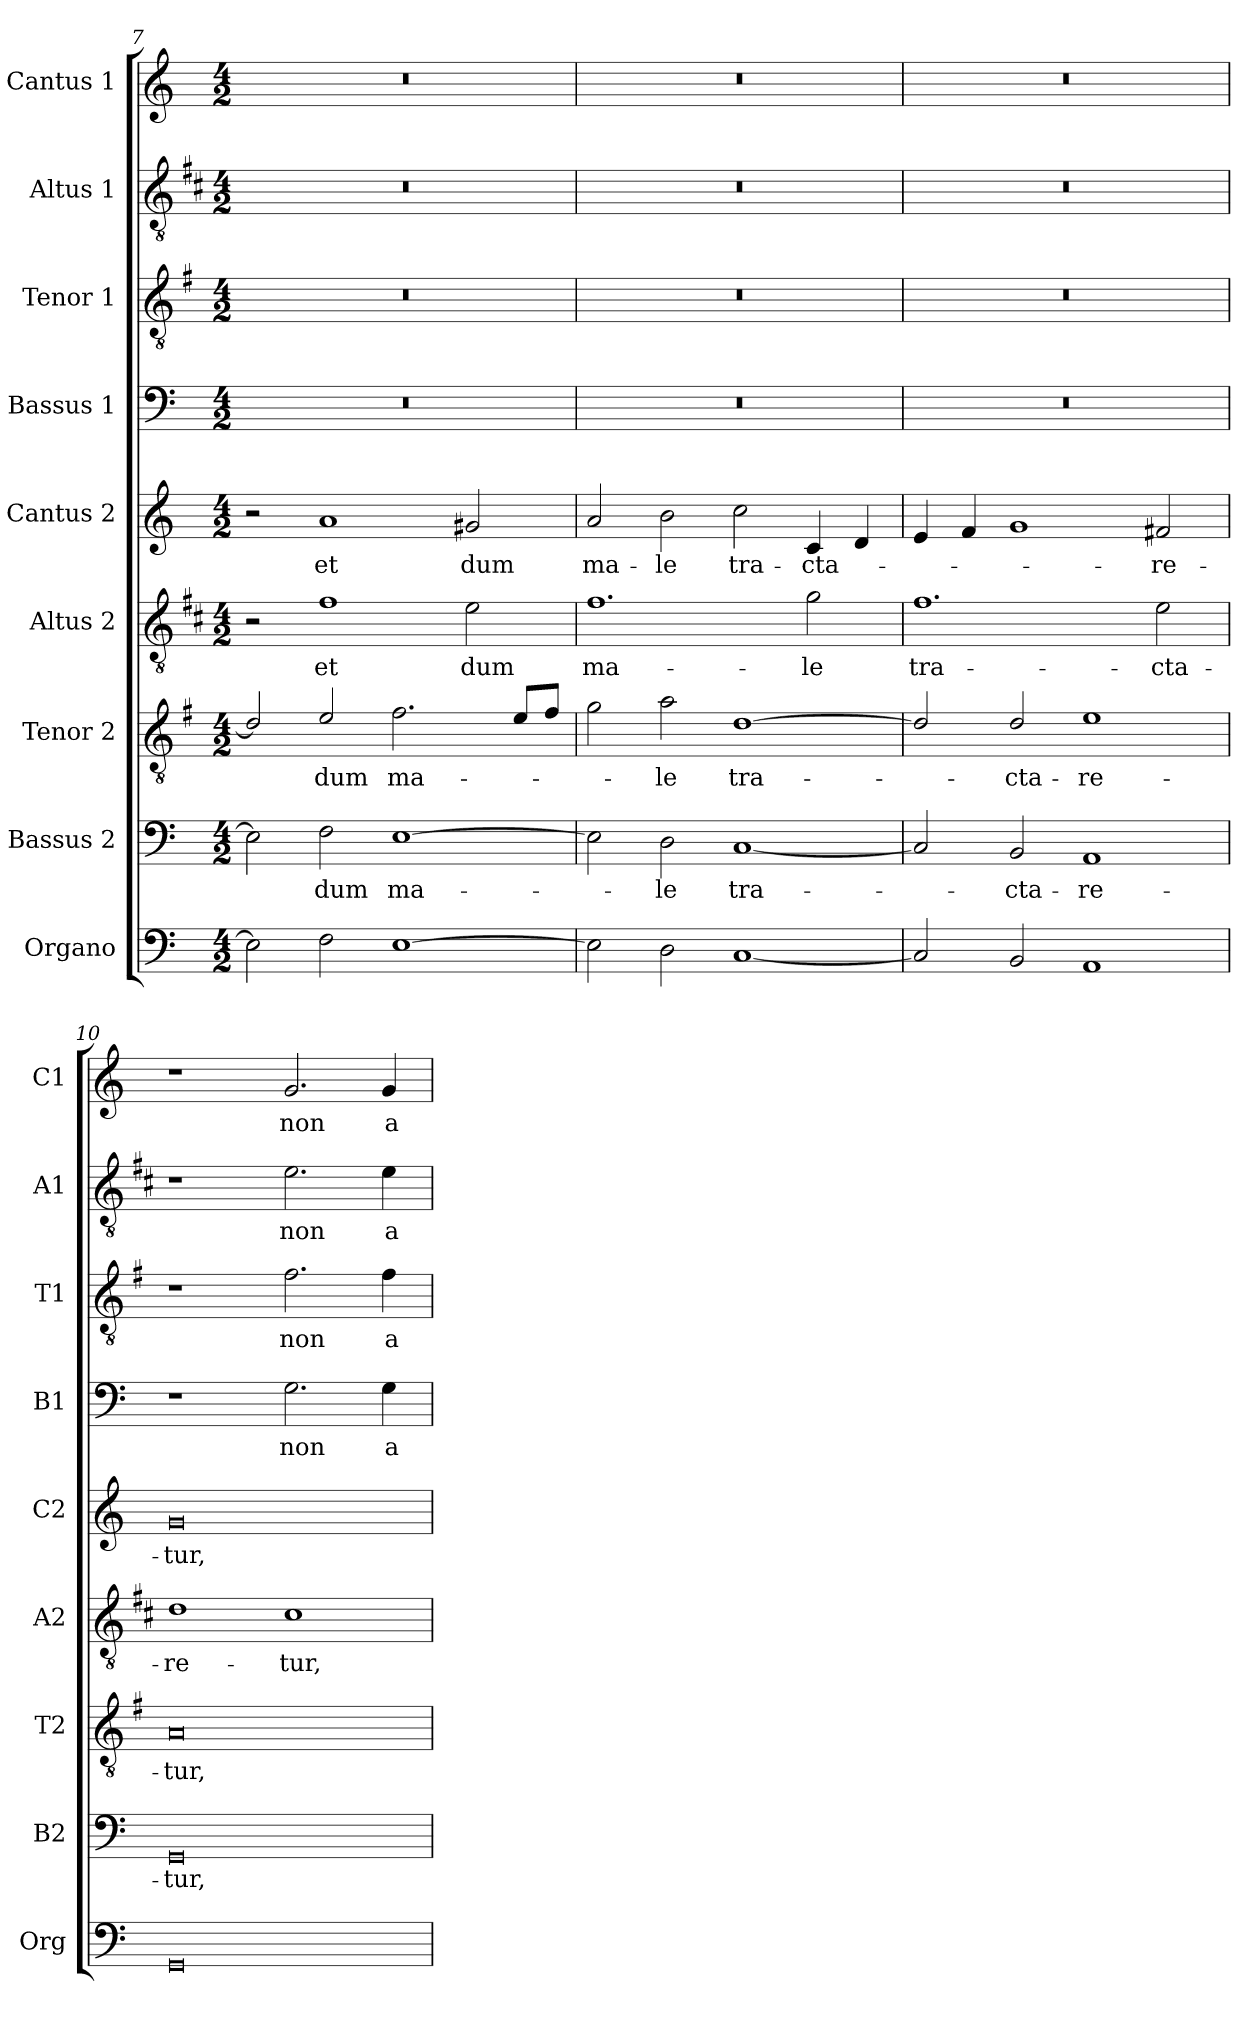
**kern	**kern	**text	**kern	**text	**kern	**text	**kern	**text	**kern	**text	**kern	**text	**kern	**text	**kern	**text
*part9	*part8	*part8	*part7	*part7	*part6	*part6	*part5	*part5	*part4	*part4	*part3	*part3	*part2	*part2	*part1	*part1
*staff9	*staff8	*staff8	*staff7	*staff7	*staff6	*staff6	*staff5	*staff5	*staff4	*staff4	*staff3	*staff3	*staff2	*staff2	*staff1	*staff1
*I"Organo	*I"Bassus 2	*	*I"Tenor 2	*	*I"Altus 2	*	*I"Cantus 2	*	*I"Bassus 1	*	*I"Tenor 1	*	*I"Altus 1	*	*I"Cantus 1	*
*I'Org	*I'B2	*	*I'T2	*	*I'A2	*	*I'C2	*	*I'B1	*	*I'T1	*	*I'A1	*	*I'C1	*
*clefF4	*clefF4	*	*clefGv2	*	*clefGv2	*	*clefG2	*	*clefF4	*	*clefGv2	*	*clefGv2	*	*clefG2	*
*	*	*	*ITrd4c7	*	*ITrd1c2	*	*	*	*	*	*ITrd4c7	*	*ITrd1c2	*	*	*
*k[]	*k[]	*	*k[]	*	*k[]	*	*k[]	*	*k[]	*	*k[]	*	*k[]	*	*k[]	*
*C:	*C:	*	*C:	*	*C:	*	*C:	*	*C:	*	*C:	*	*C:	*	*C:	*
*M4/2	*M4/2	*	*M4/2	*	*M4/2	*	*M4/2	*	*M4/2	*	*M4/2	*	*M4/2	*	*M4/2	*
=7	=7	=7	=7	=7	=7	=7	=7	=7	=7	=7	=7	=7	=7	=7	=7	=7
2E\]	2E\]	.	2G#/]	.	2r	.	2r	.	0r	.	0r	.	0r	.	0r	.
!	!	!LO:LY:b	!	!LO:LY:b	!	!LO:LY:b	!	!LO:LY:b	!	!	!	!	!	!	!	!
2F\	2F\	dum	2A/	dum	1e	et	1a	et	.	.	.	.	.	.	.	.
!	!	!LO:LY:b	!	!LO:LY:b	!	!	!	!	!	!	!	!	!	!	!	!
[1E	[1E	ma-	2.B\	ma-	.	.	.	.	.	.	.	.	.	.	.	.
!	!	!	!	!	!	!LO:LY:b	!	!LO:LY:b	!	!	!	!	!	!	!	!
.	.	.	.	.	2d\	dum	2g#X/	dum	.	.	.	.	.	.	.	.
.	.	.	8A/L	.	.	.	.	.	.	.	.	.	.	.	.	.
.	.	.	8B/J	.	.	.	.	.	.	.	.	.	.	.	.	.
=8	=8	=8	=8	=8	=8	=8	=8	=8	=8	=8	=8	=8	=8	=8	=8	=8
!	!	!	!	!	!	!LO:LY:b	!	!LO:LY:b	!	!	!	!	!	!	!	!
2E\]	2E\]	.	2c\	.	1.e	ma-	2a/	ma-	0r	.	0r	.	0r	.	0r	.
!	!	!LO:LY:b	!	!LO:LY:b	!	!	!	!LO:LY:b	!	!	!	!	!	!	!	!
2D\	2D\	-le	2d\	-le	.	.	2b\	-le	.	.	.	.	.	.	.	.
!	!	!LO:LY:b	!	!LO:LY:b	!	!	!	!LO:LY:b	!	!	!	!	!	!	!	!
[1C	[1C	tra-	[1G	tra-	.	.	2cc\	tra-	.	.	.	.	.	.	.	.
!	!	!	!	!	!	!LO:LY:b	!	!LO:LY:b	!	!	!	!	!	!	!	!
.	.	.	.	.	2f\	-le	4c/	-cta-	.	.	.	.	.	.	.	.
.	.	.	.	.	.	.	4d/	.	.	.	.	.	.	.	.	.
=9	=9	=9	=9	=9	=9	=9	=9	=9	=9	=9	=9	=9	=9	=9	=9	=9
!	!	!	!	!	!	!LO:LY:b	!	!	!	!	!	!	!	!	!	!
2C/]	2C/]	.	2G/]	.	1.e	tra-	4e/	.	0r	.	0r	.	0r	.	0r	.
.	.	.	.	.	.	.	4f/	.	.	.	.	.	.	.	.	.
!	!	!LO:LY:b	!	!LO:LY:b	!	!	!	!	!	!	!	!	!	!	!	!
2BB/	2BB/	-cta-	2G/	-cta-	.	.	1g	.	.	.	.	.	.	.	.	.
!	!	!LO:LY:b	!	!LO:LY:b	!	!	!	!	!	!	!	!	!	!	!	!
1AA	1AA	-re-	1A	-re-	.	.	.	.	.	.	.	.	.	.	.	.
!	!	!	!	!	!	!LO:LY:b	!	!LO:LY:b	!	!	!	!	!	!	!	!
.	.	.	.	.	2d\	-cta-	2f#X/	-re-	.	.	.	.	.	.	.	.
=10	=10	=10	=10	=10	=10	=10	=10	=10	=10	=10	=10	=10	=10	=10	=10	=10
!	!	!LO:LY:b	!	!LO:LY:b	!	!LO:LY:b	!	!LO:LY:b	!	!	!	!	!	!	!	!
0GG	0GG	-tur,	0D	-tur,	1c	-re-	0g	-tur,	1r	.	1r	.	1r	.	1r	.
!	!	!	!	!	!	!LO:LY:b	!	!	!	!LO:LY:b	!	!LO:LY:b	!	!LO:LY:b	!	!LO:LY:b
.	.	.	.	.	1B	-tur,	.	.	2.G\	non	2.B\	non	2.d\	non	2.g/	non
!	!	!	!	!	!	!	!	!	!	!LO:LY:b	!	!LO:LY:b	!	!LO:LY:b	!	!LO:LY:b
.	.	.	.	.	.	.	.	.	4G\	a-	4B\	a-	4d\	a-	4g/	a-
=	=	=	=	=	=	=	=	=	=	=	=	=	=	=	=	=
*-	*-	*-	*-	*-	*-	*-	*-	*-	*-	*-	*-	*-	*-	*-	*-	*-
